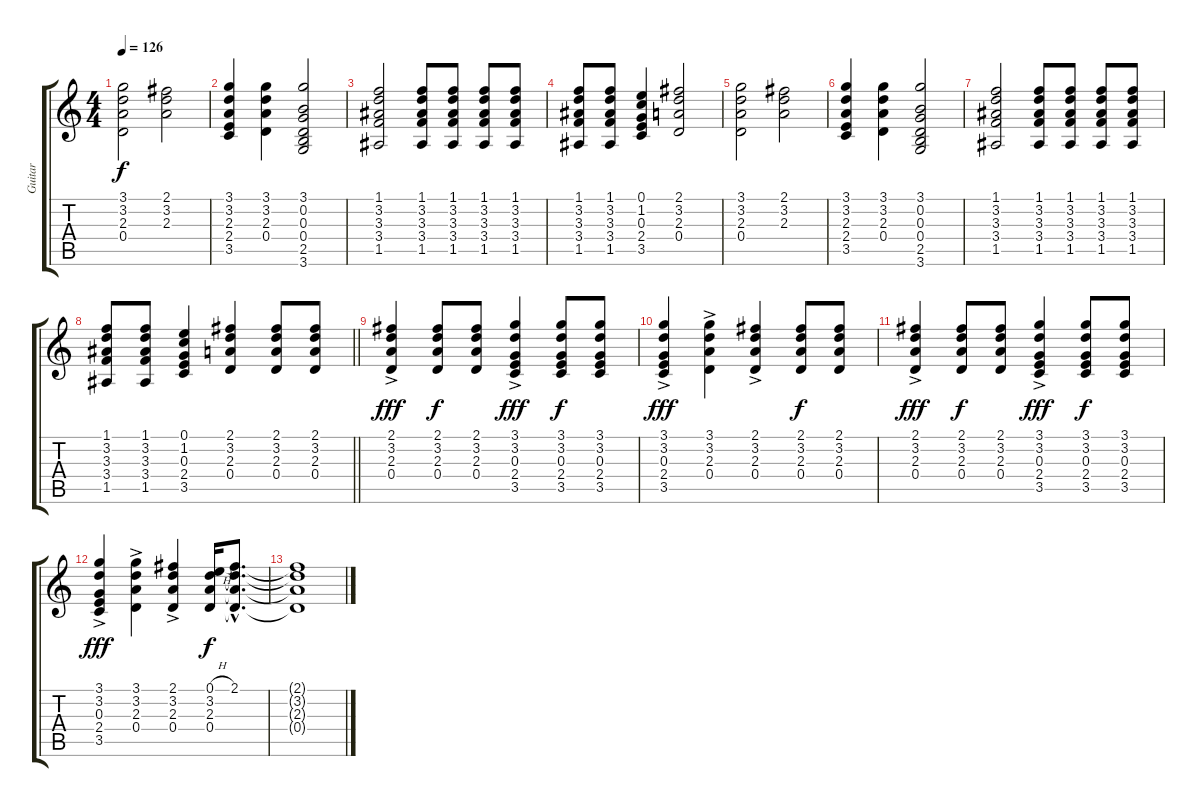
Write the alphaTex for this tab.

\track ("Guitar" "Guitar") {instrument acousticguitarnylon}
\staff {score tabs}
\tuning (E4 B3 G3 D3 A2 E2) {hide}
\ts (4 4)
\tempo 126
\clef g2
\ks c
(3.1 3.2 2.3 0.4).2{dy f} (2.1 3.2 2.3).2 |
(3.1 3.2 2.3 2.4 3.5).4 (3.1 3.2 2.3 0.4).4 (3.1 0.2 0.3 0.4 2.5 3.6).2 |
(1.1 3.2 3.3 3.4 1.5).2 (1.1 3.2 3.3 3.4 1.5).8 (1.1 3.2 3.3 3.4 1.5).8 (1.1 3.2 3.3 3.4 1.5).8 (1.1 3.2 3.3 3.4 1.5).8 |
(1.1 3.2 3.3 3.4 1.5).8 (1.1 3.2 3.3 3.4 1.5).8 (0.1 1.2 0.3 2.4 3.5).4 (2.1 3.2 2.3 0.4).2 |
(3.1 3.2 2.3 0.4).2 (2.1 3.2 2.3).2 |
(3.1 3.2 2.3 2.4 3.5).4 (3.1 3.2 2.3 0.4).4 (3.1 0.2 0.3 0.4 2.5 3.6).2 |
(1.1 3.2 3.3 3.4 1.5).2 (1.1 3.2 3.3 3.4 1.5).8 (1.1 3.2 3.3 3.4 1.5).8 (1.1 3.2 3.3 3.4 1.5).8 (1.1 3.2 3.3 3.4 1.5).8 |
\barLineRight lightlight
(1.1 3.2 3.3 3.4 1.5).8 (1.1 3.2 3.3 3.4 1.5).8 (0.1 1.2 0.3 2.4 3.5).4 (2.1 3.2 2.3 0.4).4 (2.1 3.2 2.3 0.4).8 (2.1 3.2 2.3 0.4).8 |
(2.1 3.2 2.3 0.4{ac}).4{dy fff} (2.1 3.2 2.3 0.4).8{dy f} (2.1 3.2 2.3 0.4).8 (3.1 3.2 0.3 2.4{ac} 3.5).4{dy fff} (3.1 3.2 0.3 2.4 3.5).8{dy f} (3.1 3.2 0.3 2.4 3.5).8 |
(3.1 3.2 0.3 2.4{ac} 3.5).4{dy fff} (3.1 3.2 2.3 0.4{ac}).4 (2.1 3.2 2.3 0.4{ac}).4 (2.1 3.2 2.3 0.4).8{dy f} (2.1 3.2 2.3 0.4).8 |
(2.1 3.2 2.3 0.4{ac}).4{dy fff} (2.1 3.2 2.3 0.4).8{dy f} (2.1 3.2 2.3 0.4).8 (3.1 3.2 0.3 2.4{ac} 3.5).4{dy fff} (3.1 3.2 0.3 2.4 3.5).8{dy f} (3.1 3.2 0.3 2.4 3.5).8 |
(3.1 3.2 0.3 2.4{ac} 3.5).4{dy fff} (3.1 3.2 2.3 0.4{ac}).4 (2.1 3.2 2.3 0.4{ac}).4 (0.1{h} 3.2 2.3 0.4).16{dy f} (2.1{hac} 3.2{hac t} 2.3{hac t} 0.4{hac t}).8{d} |
(2.1{t} 3.2{t} 2.3{t} 0.4{t}).1
